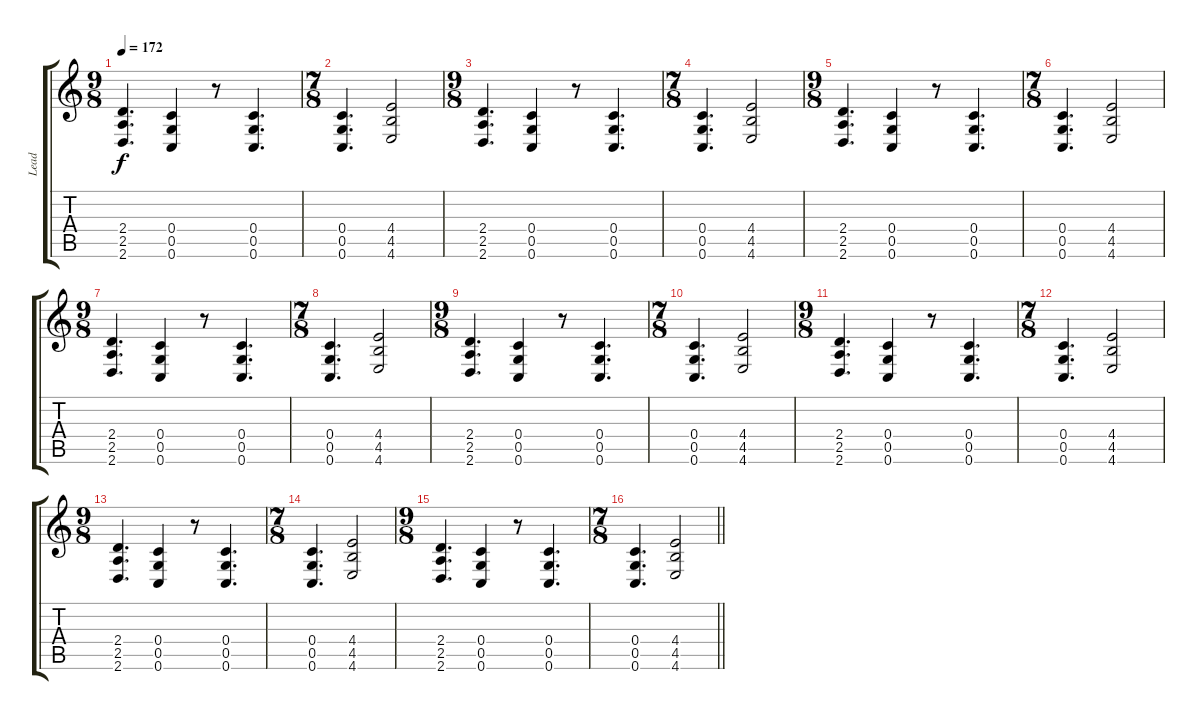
\track ("Lead" "Lead") {instrument distortionguitar}
\staff {score tabs}
\tuning (D4 A3 F3 C3 G2 C2) {hide}
\ts (9 8)
\tempo 172
\clef g2
\ks c
(2.4 2.5 2.6).4{d dy f} (0.4 0.5 0.6).4 r.8 (0.4 0.5 0.6).4{d} |
\ts (7 8)
(0.4 0.5 0.6).4{d} (4.4 4.5 4.6).2 |
\ts (9 8)
(2.4 2.5 2.6).4{d} (0.4 0.5 0.6).4 r.8 (0.4 0.5 0.6).4{d} |
\ts (7 8)
(0.4 0.5 0.6).4{d} (4.4 4.5 4.6).2 |
\ts (9 8)
(2.4 2.5 2.6).4{d} (0.4 0.5 0.6).4 r.8 (0.4 0.5 0.6).4{d} |
\ts (7 8)
(0.4 0.5 0.6).4{d} (4.4 4.5 4.6).2 |
\ts (9 8)
(2.4 2.5 2.6).4{d} (0.4 0.5 0.6).4 r.8 (0.4 0.5 0.6).4{d} |
\ts (7 8)
(0.4 0.5 0.6).4{d} (4.4 4.5 4.6).2 |
\ts (9 8)
(2.4 2.5 2.6).4{d} (0.4 0.5 0.6).4 r.8 (0.4 0.5 0.6).4{d} |
\ts (7 8)
(0.4 0.5 0.6).4{d} (4.4 4.5 4.6).2 |
\ts (9 8)
(2.4 2.5 2.6).4{d} (0.4 0.5 0.6).4 r.8 (0.4 0.5 0.6).4{d} |
\ts (7 8)
(0.4 0.5 0.6).4{d} (4.4 4.5 4.6).2 |
\ts (9 8)
(2.4 2.5 2.6).4{d} (0.4 0.5 0.6).4 r.8 (0.4 0.5 0.6).4{d} |
\ts (7 8)
(0.4 0.5 0.6).4{d} (4.4 4.5 4.6).2 |
\ts (9 8)
(2.4 2.5 2.6).4{d} (0.4 0.5 0.6).4 r.8 (0.4 0.5 0.6).4{d} |
\ts (7 8)
\barLineRight lightlight
(0.4 0.5 0.6).4{d} (4.4 4.5 4.6).2
